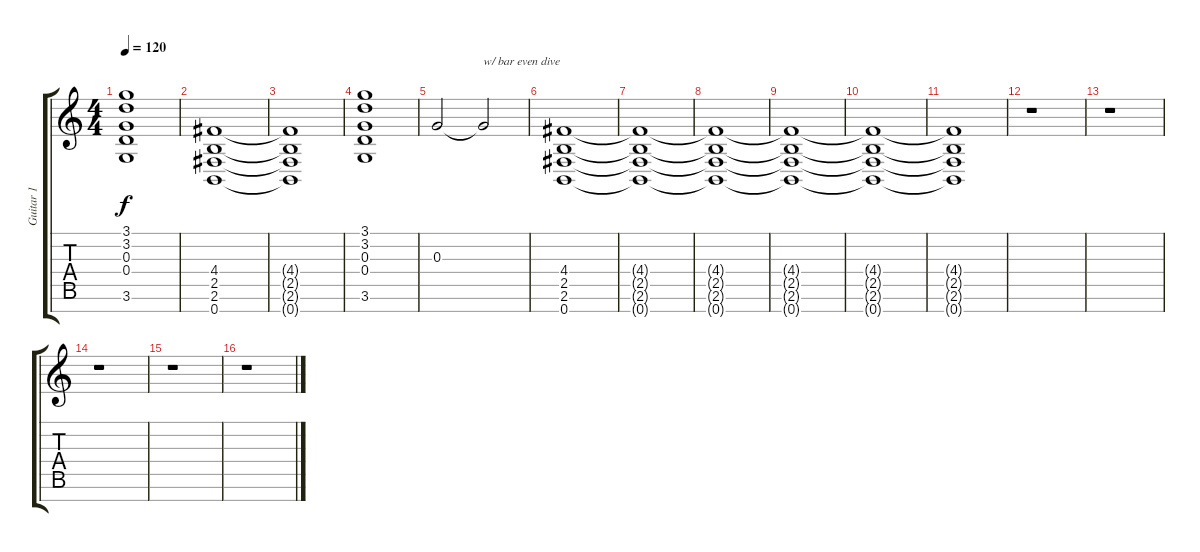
\track ("Guitar 1" "Guitar 1") {instrument distortionguitar}
\staff {score tabs}
\tuning (E4 B3 G3 D3 A2 E2 B1) {hide}
\ts (4 4)
\tempo 120
\clef g2
\ks c
(3.1{t} 3.2{t} 0.3{t} 0.4{t} 3.6{t}).1{dy f} |
(4.4 2.5 2.6 0.7).1 |
(4.4{t} 2.5{t} 2.6{t} 0.7{t}).1 |
(3.1 3.2 0.3 0.4 3.6).1 |
0.3.2 0.3{t}.2{txt "w/ bar even dive"} |
(4.4 2.5 2.6 0.7).1 |
(4.4{t} 2.5{t} 2.6{t} 0.7{t}).1 |
(4.4{t} 2.5{t} 2.6{t} 0.7{t}).1 |
(4.4{t} 2.5{t} 2.6{t} 0.7{t}).1 |
(4.4{t} 2.5{t} 2.6{t} 0.7{t}).1 |
(4.4{t} 2.5{t} 2.6{t} 0.7{t}).1 |
r.1 |
r.1 |
r.1 |
r.1 |
r.1
